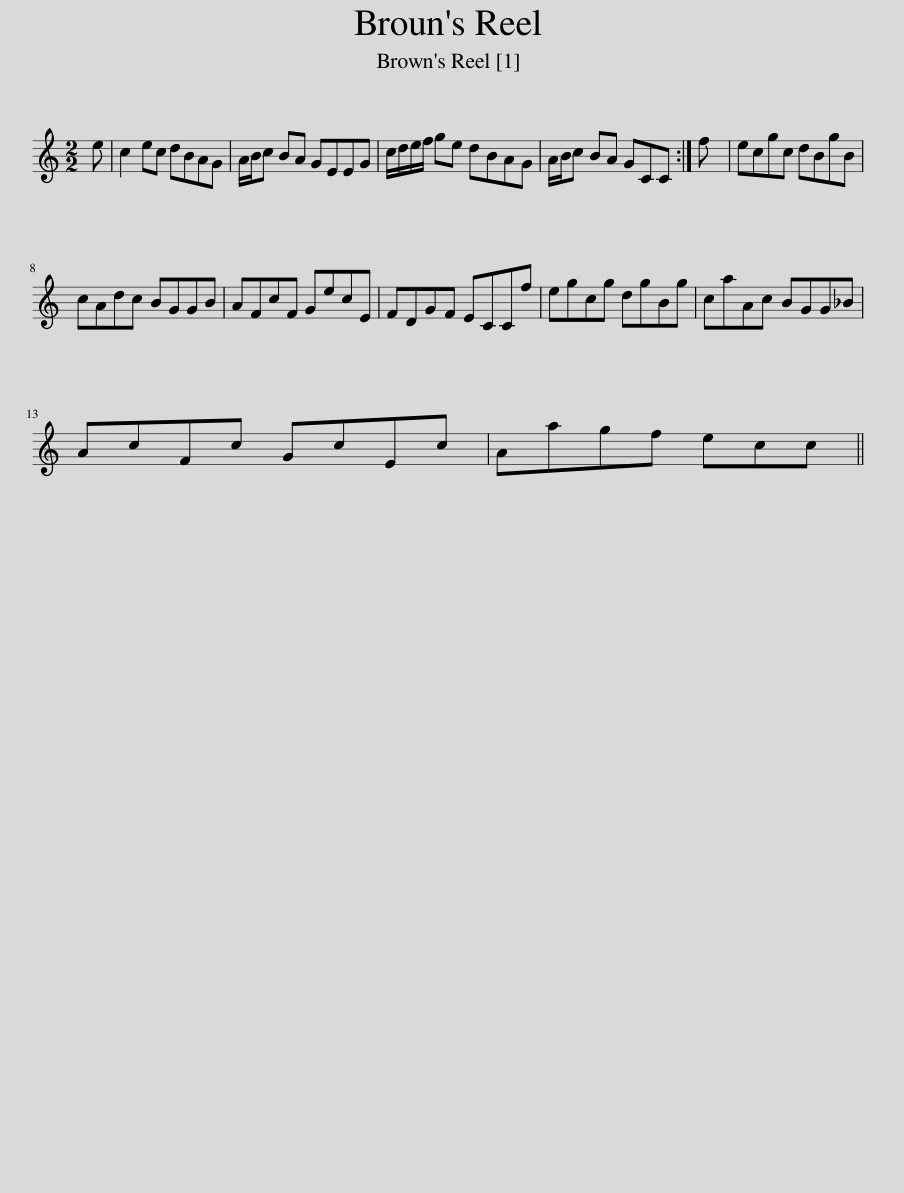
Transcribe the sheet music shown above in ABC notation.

X:1
L:1/8
M:2/2
I:linebreak $
K:C
V:1 treble
V:1
 e | c2 ec dBAG | A/B/c BA GEEG | c/d/e/f/ ge dBAG | A/B/c BA GCC :| %5
 f | ecgc dBgB |$ cAdc BGGB | AFcF GecE | FDGF ECCf | %10
 egcg dgBg | caAc BGG_B |$ AcFc GcEc | Aagf ecc || %14
